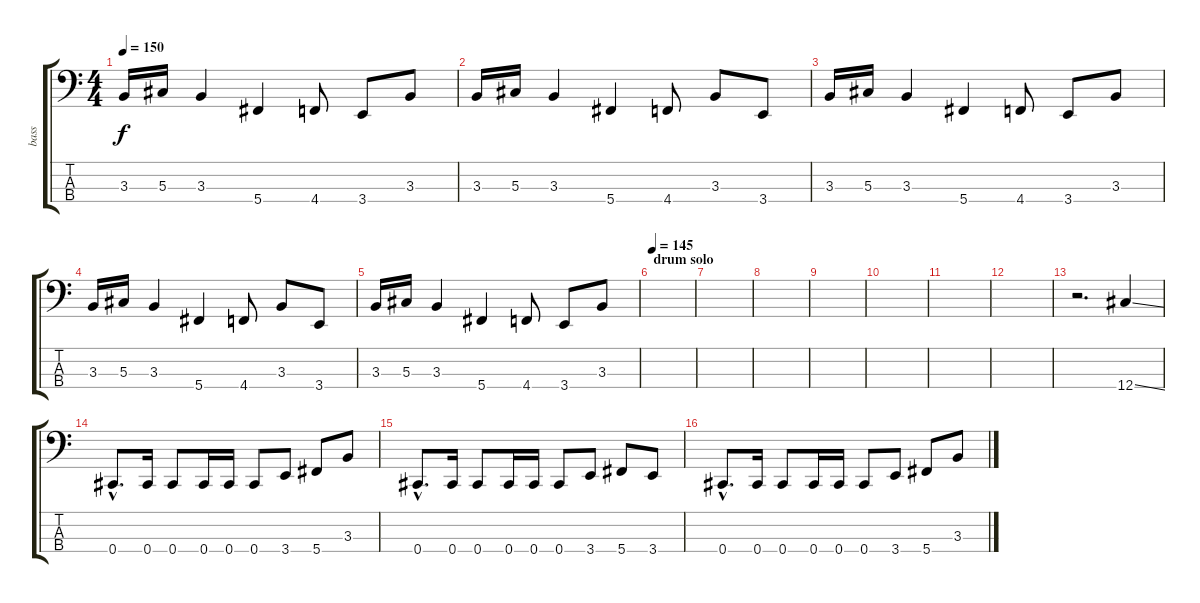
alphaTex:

\track ("bass" "bass") {instrument electricbassfinger}
\staff {score tabs}
\tuning (Gb2 Db2 Ab1 Db1) {hide}
\ts (4 4)
\tempo 150
\clef f4
\ks c
3.3.16{dy f} 5.3.16 3.3.4 5.4.4 4.4.8 3.4.8 3.3.8 |
3.3.16 5.3.16 3.3.4 5.4.4 4.4.8 3.3.8 3.4.8 |
3.3.16 5.3.16 3.3.4 5.4.4 4.4.8 3.4.8 3.3.8 |
3.3.16 5.3.16 3.3.4 5.4.4 4.4.8 3.3.8 3.4.8 |
3.3.16 5.3.16 3.3.4 5.4.4 4.4.8 3.4.8 3.3.8 |
\section ("" "drum solo")
\tempo 145
|
|
|
|
|
|
|
r.2{d} 12.4{ss}.4 |
0.4{hac}.8{d} 0.4.16 0.4.8 0.4.16 0.4.16 0.4.8 3.4.8 5.4.8 3.3.8 |
0.4{hac}.8{d} 0.4.16 0.4.8 0.4.16 0.4.16 0.4.8 3.4.8 5.4.8 3.4.8 |
0.4{hac}.8{d} 0.4.16 0.4.8 0.4.16 0.4.16 0.4.8 3.4.8 5.4.8 3.3.8
